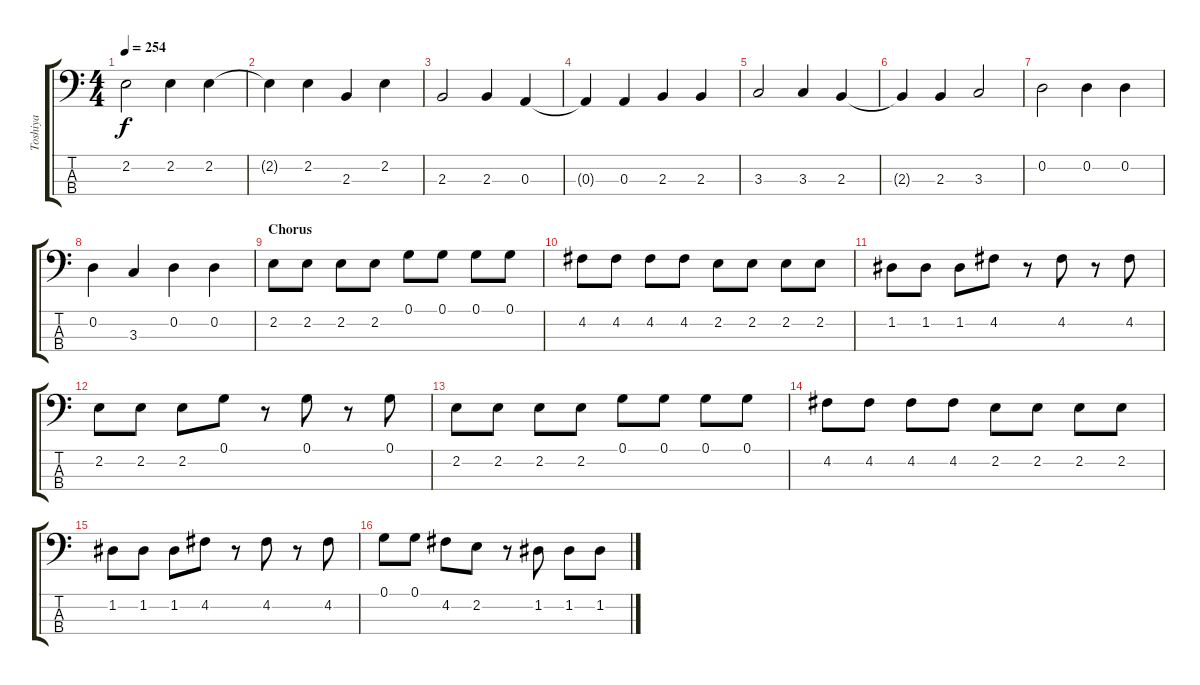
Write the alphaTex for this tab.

\track ("Toshiya" "Toshiya") {instrument electricbasspick}
\staff {score tabs}
\tuning (G2 D2 A1 E1) {hide}
\ts (4 4)
\tempo 254
\clef f4
\ks c
2.2.2{dy f} 2.2.4 2.2.4 |
2.2{t}.4 2.2.4 2.3.4 2.2.4 |
2.3.2 2.3.4 0.3.4 |
0.3{t}.4 0.3.4 2.3.4 2.3.4 |
3.3.2 3.3.4 2.3.4 |
2.3{t}.4 2.3.4 3.3.2 |
0.2.2 0.2.4 0.2.4 |
0.2.4 3.3.4 0.2.4 0.2.4 |
\section ("" "Chorus")
2.2.8 2.2.8 2.2.8 2.2.8 0.1.8 0.1.8 0.1.8 0.1.8 |
4.2.8 4.2.8 4.2.8 4.2.8 2.2.8 2.2.8 2.2.8 2.2.8 |
1.2.8 1.2.8 1.2.8 4.2.8 r.8 4.2.8 r.8 4.2.8 |
2.2.8 2.2.8 2.2.8 0.1.8 r.8 0.1.8 r.8 0.1.8 |
2.2.8 2.2.8 2.2.8 2.2.8 0.1.8 0.1.8 0.1.8 0.1.8 |
4.2.8 4.2.8 4.2.8 4.2.8 2.2.8 2.2.8 2.2.8 2.2.8 |
1.2.8 1.2.8 1.2.8 4.2.8 r.8 4.2.8 r.8 4.2.8 |
0.1.8 0.1.8 4.2.8 2.2.8 r.8 1.2.8 1.2.8 1.2.8
